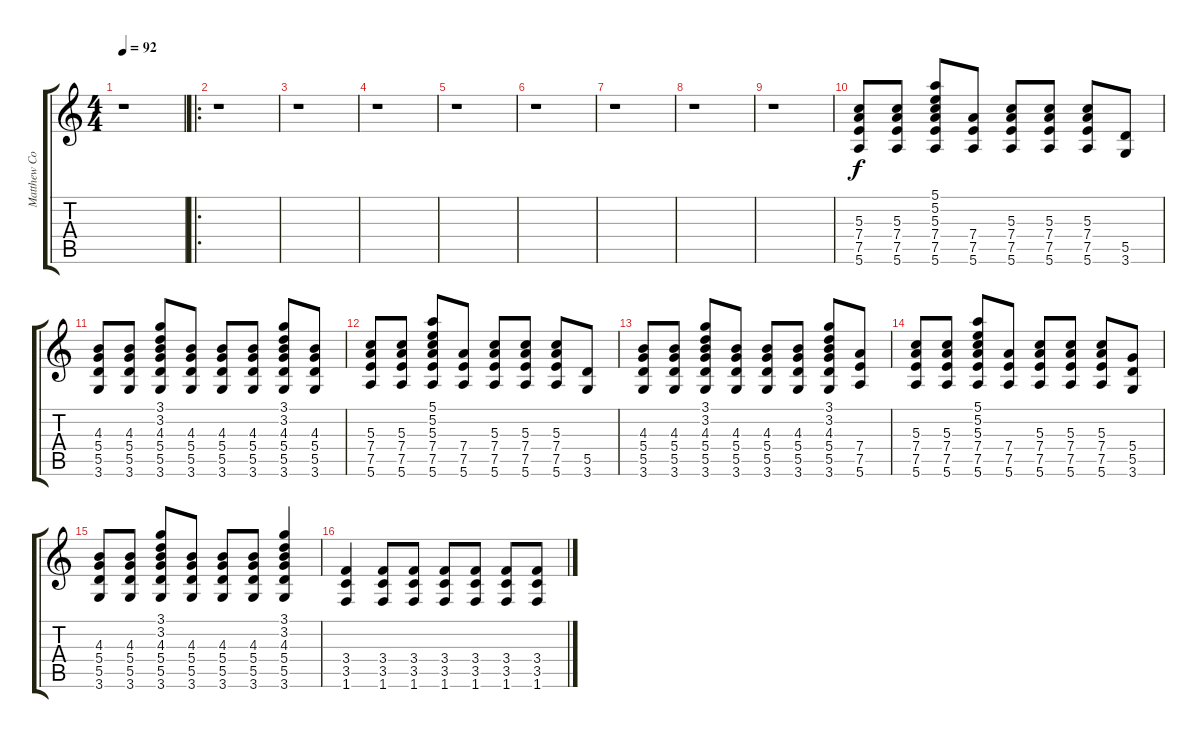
\track ("Matthew Cows overdubs" "Matthew Co") {instrument distortionguitar}
\staff {score tabs}
\tuning (E4 B3 G3 D3 A2 E2) {hide}
\ts (4 4)
\tempo 92
\clef g2
\ks c
r.1{dy f} |
\ro
r.1 |
r.1 |
r.1 |
r.1 |
r.1 |
r.1 |
r.1 |
r.1 |
(5.3 7.4 7.5 5.6).8 (5.3 7.4 7.5 5.6).8 (5.1 5.2 5.3 7.4 7.5 5.6).8 (7.4 7.5 5.6).8 (5.3 7.4 7.5 5.6).8 (5.3 7.4 7.5 5.6).8 (5.3 7.4 7.5 5.6).8 (5.5 3.6).8 |
(4.3 5.4 5.5 3.6).8 (4.3 5.4 5.5 3.6).8 (3.1 3.2 4.3 5.4 5.5 3.6).8 (4.3 5.4 5.5 3.6).8 (4.3 5.4 5.5 3.6).8 (4.3 5.4 5.5 3.6).8 (3.1 3.2 4.3 5.4 5.5 3.6).8 (4.3 5.4 5.5 3.6).8 |
(5.3 7.4 7.5 5.6).8 (5.3 7.4 7.5 5.6).8 (5.1 5.2 5.3 7.4 7.5 5.6).8 (7.4 7.5 5.6).8 (5.3 7.4 7.5 5.6).8 (5.3 7.4 7.5 5.6).8 (5.3 7.4 7.5 5.6).8 (5.5 3.6).8 |
(4.3 5.4 5.5 3.6).8 (4.3 5.4 5.5 3.6).8 (3.1 3.2 4.3 5.4 5.5 3.6).8 (4.3 5.4 5.5 3.6).8 (4.3 5.4 5.5 3.6).8 (4.3 5.4 5.5 3.6).8 (3.1 3.2 4.3 5.4 5.5 3.6).8 (7.4 7.5 5.6).8 |
(5.3 7.4 7.5 5.6).8 (5.3 7.4 7.5 5.6).8 (5.1 5.2 5.3 7.4 7.5 5.6).8 (7.4 7.5 5.6).8 (5.3 7.4 7.5 5.6).8 (5.3 7.4 7.5 5.6).8 (5.3 7.4 7.5 5.6).8 (5.4 5.5 3.6).8 |
(4.3 5.4 5.5 3.6).8 (4.3 5.4 5.5 3.6).8 (3.1 3.2 4.3 5.4 5.5 3.6).8 (4.3 5.4 5.5 3.6).8 (4.3 5.4 5.5 3.6).8 (4.3 5.4 5.5 3.6).8 (3.1 3.2 4.3 5.4 5.5 3.6).4 |
(3.4 3.5 1.6).4 (3.4 3.5 1.6).8 (3.4 3.5 1.6).8 (3.4 3.5 1.6).8 (3.4 3.5 1.6).8 (3.4 3.5 1.6).8 (3.4 3.5 1.6).8
